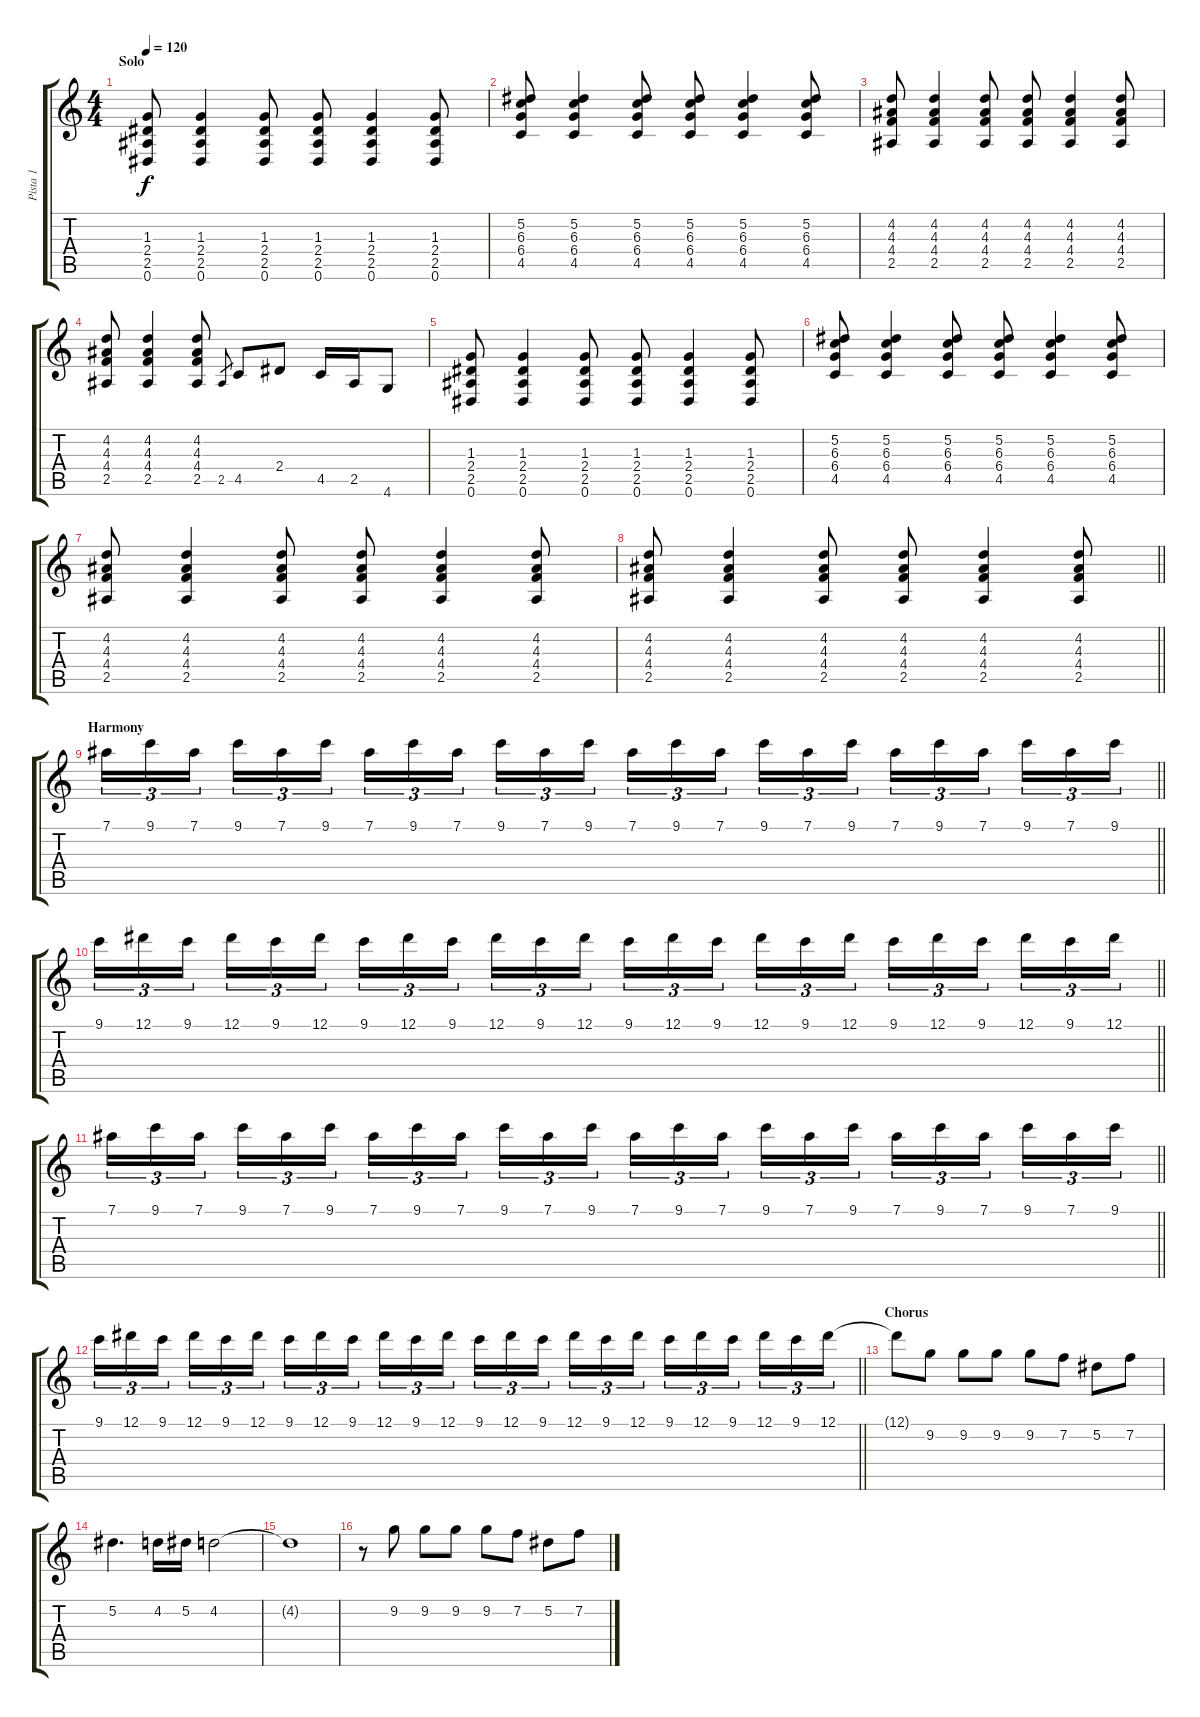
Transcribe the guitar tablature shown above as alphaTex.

\track ("Pista 1" "Pista 1") {instrument overdrivenguitar}
\staff {score tabs}
\tuning (Eb4 Bb3 Gb3 Db3 Ab2 Eb2) {hide}
\ts (4 4)
\section ("" "Solo")
\tempo 120
\clef g2
\ks c
(1.3 2.4 2.5 0.6).8{dy f volume 10} (1.3 2.4 2.5 0.6).4 (1.3 2.4 2.5 0.6).8 (1.3 2.4 2.5 0.6).8 (1.3 2.4 2.5 0.6).4 (1.3 2.4 2.5 0.6).8 |
(5.2 6.3 6.4 4.5).8 (5.2 6.3 6.4 4.5).4 (5.2 6.3 6.4 4.5).8 (5.2 6.3 6.4 4.5).8 (5.2 6.3 6.4 4.5).4 (5.2 6.3 6.4 4.5).8 |
(4.2 4.3 4.4 2.5).8 (4.2 4.3 4.4 2.5).4 (4.2 4.3 4.4 2.5).8 (4.2 4.3 4.4 2.5).8 (4.2 4.3 4.4 2.5).4 (4.2 4.3 4.4 2.5).8 |
(4.2 4.3 4.4 2.5).8 (4.2 4.3 4.4 2.5).4 (4.2 4.3 4.4 2.5).8 2.5.8{gr} 4.5.8 2.4.8 4.5.16 2.5.16 4.6.8 |
(1.3 2.4 2.5 0.6).8 (1.3 2.4 2.5 0.6).4 (1.3 2.4 2.5 0.6).8 (1.3 2.4 2.5 0.6).8 (1.3 2.4 2.5 0.6).4 (1.3 2.4 2.5 0.6).8 |
(5.2 6.3 6.4 4.5).8 (5.2 6.3 6.4 4.5).4 (5.2 6.3 6.4 4.5).8 (5.2 6.3 6.4 4.5).8 (5.2 6.3 6.4 4.5).4 (5.2 6.3 6.4 4.5).8 |
(4.2 4.3 4.4 2.5).8 (4.2 4.3 4.4 2.5).4 (4.2 4.3 4.4 2.5).8 (4.2 4.3 4.4 2.5).8 (4.2 4.3 4.4 2.5).4 (4.2 4.3 4.4 2.5).8 |
\barLineRight lightlight
(4.2 4.3 4.4 2.5).8 (4.2 4.3 4.4 2.5).4 (4.2 4.3 4.4 2.5).8 (4.2 4.3 4.4 2.5).8 (4.2 4.3 4.4 2.5).4 (4.2 4.3 4.4 2.5).8 |
\section ("" "Harmony ")
\barLineRight lightlight
7.1.16{tu (3 2) volume 13} 9.1.16{tu (3 2)} 7.1.16{tu (3 2) beam splitsecondary} 9.1.16{tu (3 2)} 7.1.16{tu (3 2)} 9.1.16{tu (3 2)} 7.1.16{tu (3 2)} 9.1.16{tu (3 2)} 7.1.16{tu (3 2) beam splitsecondary} 9.1.16{tu (3 2)} 7.1.16{tu (3 2)} 9.1.16{tu (3 2)} 7.1.16{tu (3 2)} 9.1.16{tu (3 2)} 7.1.16{tu (3 2) beam splitsecondary} 9.1.16{tu (3 2)} 7.1.16{tu (3 2)} 9.1.16{tu (3 2)} 7.1.16{tu (3 2)} 9.1.16{tu (3 2)} 7.1.16{tu (3 2) beam splitsecondary} 9.1.16{tu (3 2)} 7.1.16{tu (3 2)} 9.1.16{tu (3 2)} |
\barLineRight lightlight
9.1.16{tu (3 2)} 12.1.16{tu (3 2)} 9.1.16{tu (3 2) beam splitsecondary} 12.1.16{tu (3 2)} 9.1.16{tu (3 2)} 12.1.16{tu (3 2)} 9.1.16{tu (3 2)} 12.1.16{tu (3 2)} 9.1.16{tu (3 2) beam splitsecondary} 12.1.16{tu (3 2)} 9.1.16{tu (3 2)} 12.1.16{tu (3 2)} 9.1.16{tu (3 2)} 12.1.16{tu (3 2)} 9.1.16{tu (3 2) beam splitsecondary} 12.1.16{tu (3 2)} 9.1.16{tu (3 2)} 12.1.16{tu (3 2)} 9.1.16{tu (3 2)} 12.1.16{tu (3 2)} 9.1.16{tu (3 2) beam splitsecondary} 12.1.16{tu (3 2)} 9.1.16{tu (3 2)} 12.1.16{tu (3 2)} |
\barLineRight lightlight
7.1.16{tu (3 2)} 9.1.16{tu (3 2)} 7.1.16{tu (3 2) beam splitsecondary} 9.1.16{tu (3 2)} 7.1.16{tu (3 2)} 9.1.16{tu (3 2)} 7.1.16{tu (3 2)} 9.1.16{tu (3 2)} 7.1.16{tu (3 2) beam splitsecondary} 9.1.16{tu (3 2)} 7.1.16{tu (3 2)} 9.1.16{tu (3 2)} 7.1.16{tu (3 2)} 9.1.16{tu (3 2)} 7.1.16{tu (3 2) beam splitsecondary} 9.1.16{tu (3 2)} 7.1.16{tu (3 2)} 9.1.16{tu (3 2)} 7.1.16{tu (3 2)} 9.1.16{tu (3 2)} 7.1.16{tu (3 2) beam splitsecondary} 9.1.16{tu (3 2)} 7.1.16{tu (3 2)} 9.1.16{tu (3 2)} |
\barLineRight lightlight
9.1.16{tu (3 2)} 12.1.16{tu (3 2)} 9.1.16{tu (3 2) beam splitsecondary} 12.1.16{tu (3 2)} 9.1.16{tu (3 2)} 12.1.16{tu (3 2)} 9.1.16{tu (3 2)} 12.1.16{tu (3 2)} 9.1.16{tu (3 2) beam splitsecondary} 12.1.16{tu (3 2)} 9.1.16{tu (3 2)} 12.1.16{tu (3 2)} 9.1.16{tu (3 2)} 12.1.16{tu (3 2)} 9.1.16{tu (3 2) beam splitsecondary} 12.1.16{tu (3 2)} 9.1.16{tu (3 2)} 12.1.16{tu (3 2)} 9.1.16{tu (3 2)} 12.1.16{tu (3 2)} 9.1.16{tu (3 2) beam splitsecondary} 12.1.16{tu (3 2)} 9.1.16{tu (3 2)} 12.1.16{tu (3 2)} |
\section ("" "Chorus")
12.1{t}.8 9.2.8 9.2.8 9.2.8 9.2.8 7.2.8 5.2.8 7.2.8 |
5.2.4{d} 4.2.16 5.2.16 4.2.2 |
4.2{t}.1 |
r.8 9.2.8 9.2.8 9.2.8 9.2.8 7.2.8 5.2.8 7.2.8
